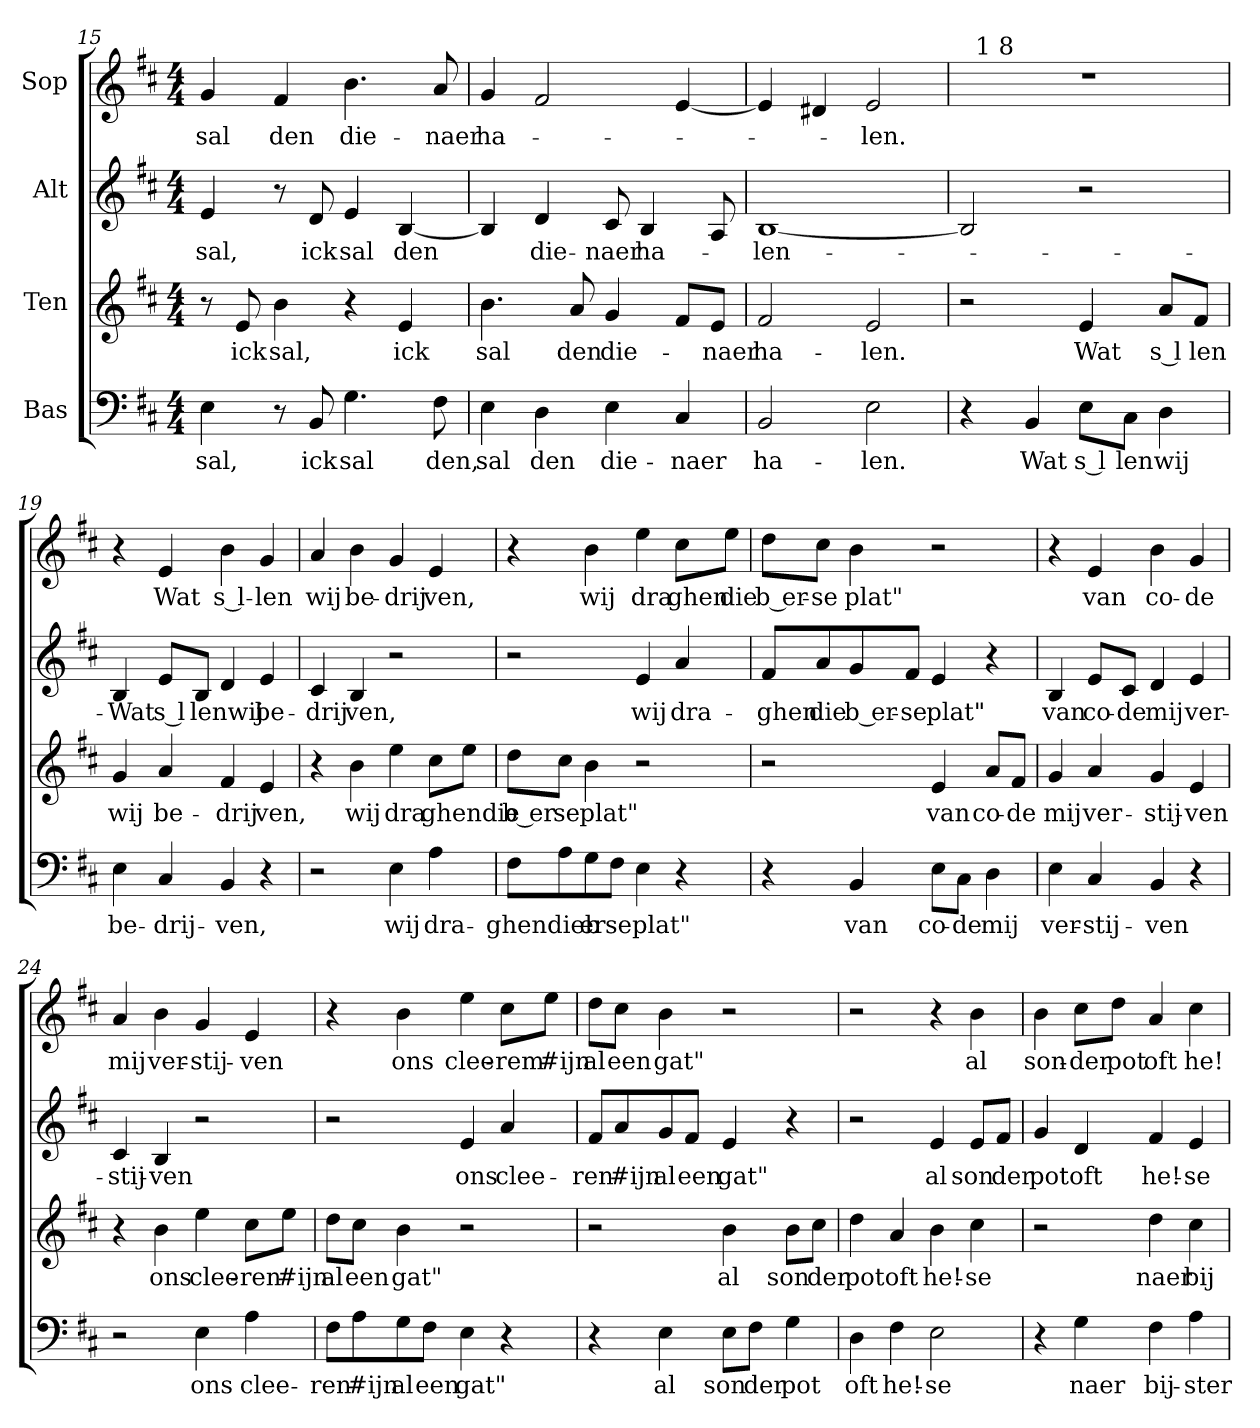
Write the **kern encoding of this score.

**kern	**text	**kern	**text	**kern	**text	**kern	**text
*part4	*part4	*part3	*part3	*part2	*part2	*part1	*part1
*staff4	*staff4	*staff3	*staff3	*staff2	*staff2	*staff1	*staff1
*I"Bas	*	*I"Ten	*	*I"Alt	*	*I"Sop	*
*clefF4	*	*clefG2	*	*clefG2	*	*clefG2	*
*k[f#c#]	*	*k[f#c#]	*	*k[f#c#]	*	*k[f#c#]	*
*D:	*	*D:	*	*D:	*	*D:	*
*M4/4	*	*M4/4	*	*M4/4	*	*M4/4	*
=15	=15	=15	=15	=15	=15	=15	=15
!	!LO:LY:b:cj	!	!	!	!LO:LY:b:cj	!	!LO:LY:b:cj
4E\	sal,	8r	.	4e/	sal,	4g/	sal
!	!	!	!LO:LY:b:cj	!	!	!	!
.	.	8e/	ick	.	.	.	.
!	!	!	!LO:LY:b:cj	!	!	!	!LO:LY:b:cj
8r	.	4b\	sal,	8r	.	4f#/	den
!	!LO:LY:b:cj	!	!	!	!LO:LY:b:cj	!	!
8BB/	ick	.	.	8d/	ick	.	.
!	!LO:LY:b:cj	!	!	!	!LO:LY:b:cj	!	!LO:LY:b:cj
4.G\	sal	4r	.	4e/	sal	4.b\	die-
!	!	!	!LO:LY:b:cj	!	!LO:LY:b:cj	!	!
.	.	4e/	ick	[<4B/	den	.	.
!	!LO:LY:b:cj	!	!	!	!	!	!LO:LY:b:cj
8F#\	den,	.	.	.	.	8a/	-naer
=16	=16	=16	=16	=16	=16	=16	=16
!	!LO:LY:b:cj	!	!LO:LY:b:cj	!	!	!	!LO:LY:b:cj
4E\	sal	4.b\	sal	4B/]	.	4g/	ha-
!	!LO:LY:b:cj	!	!	!	!LO:LY:b:cj	!	!
4D\	den	.	.	4d/	die-	2f#/	.
!	!	!	!LO:LY:b:cj	!	!	!	!
.	.	8a/	den	.	.	.	.
!	!LO:LY:b:cj	!	!LO:LY:b:cj	!	!LO:LY:b:cj	!	!
4E\	die-	4g/	die-	8c#/	-naer	.	.
!	!	!	!	!	!LO:LY:b:cj	!	!
.	.	.	.	4B/	ha-	.	.
!	!LO:LY:b:cj	!	!	!	!	!	!
4C#/	-naer	8f#/L	.	.	.	[<4e/	.
!	!	!	!LO:LY:b:cj	!	!	!	!
.	.	8e/J	-naer	8A/	.	.	.
=17	=17	=17	=17	=17	=17	=17	=17
!	!LO:LY:b:cj	!	!LO:LY:b:cj	!	!LO:LY:b:cj	!	!
2BB/	ha-	2f#/	ha-	[>1B	-len-	4e/]	.
.	.	.	.	.	.	4d#X/	.
!	!LO:LY:b:cj	!	!LO:LY:b:cj	!	!	!	!LO:LY:b:cj
2E\	-len.	2e/	-len.	.	.	2e/	-len.
!!LO:LB:g=z
=18	=18	=18	=18	=18	=18	=18	=18
*	*	*	*	*	*	*^	*
4r	.	2r	.	2B/]	.	1r	32ryy	.
!	!	!	!	!	!	!	!LO:TX:a:t=1 8	!
.	.	.	.	.	.	.	2ryy	.
!	!LO:LY:b:cj	!	!	!	!	!	!	!
4BB/	Wat	.	.	.	.	.	.	.
!	!LO:LY:b:rj	!	!LO:LY:b:cj	!	!	!	!	!
8E\L	s l	4e/	Wat	2r	.	.	.	.
.	.	.	.	.	.	.	4...ryy	.
!	!LO:LY:b:cj	!	!	!	!	!	!	!
8C#\J	len	.	.	.	.	.	.	.
!	!LO:LY:b:cj	!	!LO:LY:b:rj	!	!	!	!	!
4D\	wij	8a/L	s l	.	.	.	.	.
!	!	!	!LO:LY:b:cj	!	!	!	!	!
.	.	8f#/J	len	.	.	.	.	.
=19	=19	=19	=19	=19	=19	=19	=19	=19
!	!LO:LY:b:cj	!	!LO:LY:b:cj	!	!LO:LY:b:cj	!	!	!
*	*	*	*	*	*	*v	*v	*
4E\	be-	4g/	wij	4B/	-Wat	4r	.
!	!LO:LY:b:cj	!	!LO:LY:b:cj	!	!LO:LY:b:rj	!	!LO:LY:b:cj
4C#/	-drij-	4a/	be-	8e/L	s l	4e/	Wat
!	!	!	!	!	!LO:LY:b	!	!
.	.	.	.	8B/J	lenwij	.	.
!	!LO:LY:b:cj	!	!LO:LY:b:cj	!	!	!	!LO:LY:b:rj
4BB/	-ven,	4f#/	-drij	4d/	.	4b\	s l-
!	!	!	!LO:LY:b:cj	!	!LO:LY:b:cj	!	!LO:LY:b:cj
4r	.	4e/	ven,	4e/	be-	4g/	-len
=20	=20	=20	=20	=20	=20	=20	=20
!	!	!	!	!	!LO:LY:b:cj	!	!LO:LY:b:cj
2r	.	4r	.	4c#/	-drij	4a/	wij
!	!	!	!LO:LY:b:cj	!	!LO:LY:b:cj	!	!LO:LY:b:cj
.	.	4b\	wij	4B/	ven,	4b\	be-
!	!LO:LY:b:cj	!	!LO:LY:b:cj	!	!	!	!LO:LY:b:cj
4E\	wij	4ee\	dra	2r	.	4g/	-drij
!	!LO:LY:b:cj	!	!LO:LY:b:cj	!	!	!	!LO:LY:b:cj
4A\	dra-	8cc#\L	ghendie	.	.	4e/	ven,
.	.	8ee\J	.	.	.	.	.
=21	=21	=21	=21	=21	=21	=21	=21
!	!LO:LY:b:cj	!	!LO:LY:b:rj	!	!	!	!
8F#\L	-ghendieb	8dd\L	b er	2r	.	4r	.
!	!	!	!LO:LY:b:cj	!	!	!	!
8A\	.	8cc#\J	se	.	.	.	.
!	!LO:LY:b	!	!LO:LY:b:cj	!	!	!	!LO:LY:b:cj
8G\	er	4b\	plat"	.	.	4b\	wij
!	!LO:LY:b	!	!	!	!	!	!
8F#\J	seplat"	.	.	.	.	.	.
!	!	!	!	!	!LO:LY:b:cj	!	!LO:LY:b:cj
4E\	.	2r	.	4e/	wij	4ee\	dra
!	!	!	!	!	!LO:LY:b:cj	!	!LO:LY:b:cj
4r	.	.	.	4a/	dra-	8cc#\L	ghen
!	!	!	!	!	!	!	!LO:LY:b:cj
.	.	.	.	.	.	8ee\J	die
!!LO:LB:g=z
=22	=22	=22	=22	=22	=22	=22	=22
!	!	!	!	!	!LO:LY:b:cj	!	!LO:LY:b:rj
4r	.	2r	.	8f#/L	-ghen	8dd\L	b er-
!	!	!	!	!	!LO:LY:b:cj	!	!LO:LY:b:cj
.	.	.	.	8a/	die	8cc#\J	-se
!	!LO:LY:b:cj	!	!	!	!LO:LY:b:rj	!	!LO:LY:b:cj
4BB/	van	.	.	8g/	b er-	4b\	plat"
!	!	!	!	!	!LO:LY:b:cj	!	!
.	.	.	.	8f#/J	-se	.	.
!	!LO:LY:b:rj	!	!LO:LY:b:cj	!	!LO:LY:b:cj	!	!
8E\L	co-	4e/	van	4e/	plat"	2r	.
!	!LO:LY:b:cj	!	!	!	!	!	!
8C#\J	-de	.	.	.	.	.	.
!	!LO:LY:b:cj	!	!LO:LY:b:rj	!	!	!	!
4D\	mij	8a/L	co-	4r	.	.	.
!	!	!	!LO:LY:b:cj	!	!	!	!
.	.	8f#/J	-de	.	.	.	.
=23	=23	=23	=23	=23	=23	=23	=23
!	!LO:LY:b:cj	!	!LO:LY:b:cj	!	!LO:LY:b:cj	!	!
4E\	ver-	4g/	mij	4B/	van	4r	.
!	!LO:LY:b:cj	!	!LO:LY:b:cj	!	!LO:LY:b:rj	!	!LO:LY:b:cj
4C#/	-stij-	4a/	ver-	8e/L	co-	4e/	van
!	!	!	!	!	!LO:LY:b:cj	!	!
.	.	.	.	8c#/J	-de	.	.
!	!LO:LY:b:cj	!	!LO:LY:b:cj	!	!LO:LY:b:cj	!	!LO:LY:b:rj
4BB/	-ven	4g/	-stij-	4d/	mij	4b\	co-
!	!	!	!LO:LY:b:cj	!	!LO:LY:b:cj	!	!LO:LY:b:cj
4r	.	4e/	-ven	4e/	ver-	4g/	-de
=24	=24	=24	=24	=24	=24	=24	=24
!	!	!	!	!	!LO:LY:b:cj	!	!LO:LY:b:cj
2r	.	4r	.	4c#/	-stij-	4a/	mij
!	!	!	!LO:LY:b:cj	!	!LO:LY:b:cj	!	!LO:LY:b:cj
.	.	4b\	ons	4B/	-ven	4b\	ver-
!	!LO:LY:b:cj	!	!LO:LY:b:cj	!	!	!	!LO:LY:b:cj
4E\	ons	4ee\	clee-	2r	.	4g/	-stij-
!	!LO:LY:b:cj	!	!LO:LY:b:cj	!	!	!	!LO:LY:b:cj
4A\	clee-	8cc#\L	-ren	.	.	4e/	-ven
!	!	!	!LO:LY:b:cj	!	!	!	!
.	.	8ee\J	#ijn	.	.	.	.
!!LO:LB:g=z
=25	=25	=25	=25	=25	=25	=25	=25
!	!LO:LY:b:cj	!	!LO:LY:b:cj	!	!	!	!
8F#\L	-ren	8dd\L	al	2r	.	4r	.
!	!LO:LY:b:cj	!	!LO:LY:b:cj	!	!	!	!
8A\	#ijn	8cc#\J	een	.	.	.	.
!	!LO:LY:b:cj	!	!LO:LY:b:cj	!	!	!	!LO:LY:b:cj
8G\	al	4b\	gat"	.	.	4b\	ons
!	!LO:LY:b:cj	!	!	!	!	!	!
8F#\J	een	.	.	.	.	.	.
!	!LO:LY:b:cj	!	!	!	!LO:LY:b:cj	!	!LO:LY:b:cj
4E\	gat"	2r	.	4e/	ons	4ee\	clee-
!	!	!	!	!	!LO:LY:b:cj	!	!LO:LY:b:cj
4r	.	.	.	4a/	clee-	8cc#\L	-rem
!	!	!	!	!	!	!	!LO:LY:b:cj
.	.	.	.	.	.	8ee\J	#ijn
=26	=26	=26	=26	=26	=26	=26	=26
!	!	!	!	!	!LO:LY:b:cj	!	!LO:LY:b:cj
4r	.	2r	.	8f#/L	-ren	8dd\L	al
!	!	!	!	!	!LO:LY:b:cj	!	!LO:LY:b:cj
.	.	.	.	8a/	#ijn	8cc#\J	een
!	!LO:LY:b:cj	!	!	!	!LO:LY:b:cj	!	!LO:LY:b:cj
4E\	al	.	.	8g/	al	4b\	gat"
!	!	!	!	!	!LO:LY:b:cj	!	!
.	.	.	.	8f#/J	een	.	.
!	!LO:LY:b:cj	!	!LO:LY:b:cj	!	!LO:LY:b:cj	!	!
8E\L	son	4b\	al	4e/	gat"	2r	.
!	!LO:LY:b:cj	!	!	!	!	!	!
8F#\J	der	.	.	.	.	.	.
!	!LO:LY:b:cj	!	!LO:LY:b:cj	!	!	!	!
4G\	pot	8b\L	son	4r	.	.	.
!	!	!	!LO:LY:b:cj	!	!	!	!
.	.	8cc#\J	der	.	.	.	.
=27	=27	=27	=27	=27	=27	=27	=27
!	!LO:LY:b:cj	!	!LO:LY:b:cj	!	!	!	!
4D\	oft	4dd\	pot	2r	.	2r	.
!	!LO:LY:b:cj	!	!LO:LY:b:cj	!	!	!	!
4F#\	he!-	4a/	oft	.	.	.	.
!	!LO:LY:b:cj	!	!LO:LY:b:cj	!	!LO:LY:b:cj	!	!
2E\	-se	4b\	he!-	4e/	al	4r	.
!	!	!	!LO:LY:b:cj	!	!LO:LY:b:cj	!	!LO:LY:b:cj
.	.	4cc#\	-se	8e/L	son	4b\	al
!	!	!	!	!	!LO:LY:b:cj	!	!
.	.	.	.	8f#/J	der	.	.
!!LO:PB:g=z
=28	=28	=28	=28	=28	=28	=28	=28
!	!	!	!	!	!LO:LY:b:cj	!	!LO:LY:b:cj
4r	.	2r	.	4g/	pot	4b\	son-
!	!LO:LY:b:cj	!	!	!	!LO:LY:b:cj	!	!LO:LY:b:cj
4G\	naer	.	.	4d/	oft	8cc#\L	-der
!	!	!	!	!	!	!	!LO:LY:b:cj
.	.	.	.	.	.	8dd\J	pot
!	!LO:LY:b:cj	!	!LO:LY:b:cj	!	!LO:LY:b:cj	!	!LO:LY:b:cj
4F#\	bij-	4dd\	naer	4f#/	he!-	4a/	oft
!	!LO:LY:b:cj	!	!LO:LY:b:cj	!	!LO:LY:b:cj	!	!LO:LY:b:cj
4A\	-ster	4cc#\	bij-	4e/	-se	4cc#\	he!-
=	=	=	=	=	=	=	=
*-	*-	*-	*-	*-	*-	*-	*-
